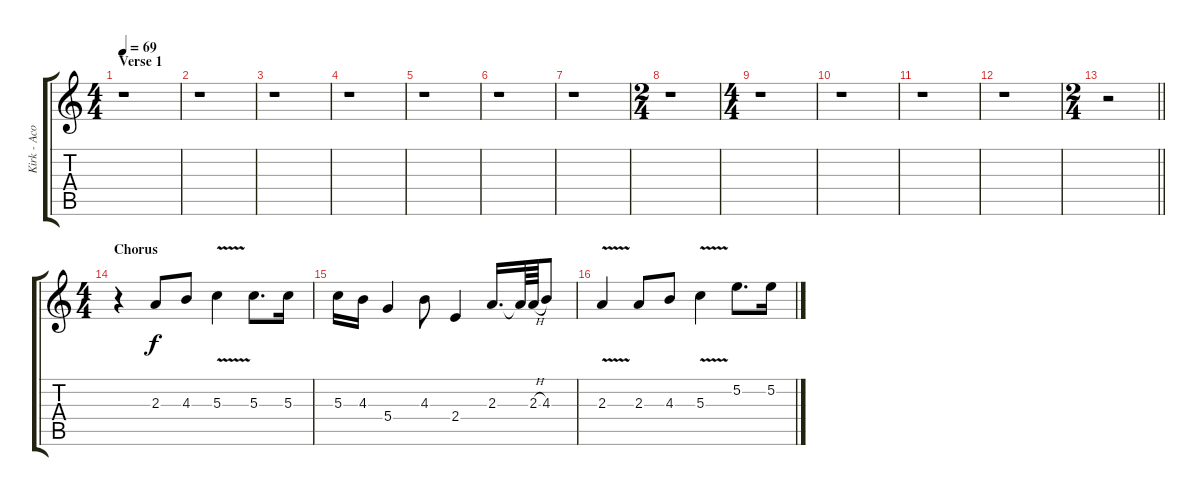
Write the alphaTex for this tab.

\track ("Kirk - Acoustic" "Kirk - Aco") {instrument acousticguitarsteel}
\staff {score tabs}
\tuning (E4 B3 G3 D3 A2 E2) {hide}
\ts (4 4)
\section ("" "Verse 1")
\tempo 69
\clef g2
\ks c
r.1{dy fff} |
r.1 |
r.1 |
r.1 |
r.1 |
r.1 |
r.1 |
\ts (2 4)
r.1 |
\ts (4 4)
r.1 |
r.1 |
r.1 |
r.1 |
\ts (2 4)
\barLineRight lightlight
r.2 |
\ts (4 4)
\section ("" "Chorus")
r.4 2.3.8{dy f} 4.3.8 5.3{v}.4 5.3.8{d} 5.3.16 |
5.3.16 4.3.16 5.4.4 4.3.8 2.4.4 2.3.16{d} 2.3{t}.64 2.3{h}.64 4.3.8 |
2.3{v}.4 2.3.8 4.3.8 5.3{v}.4 5.2.8{d} 5.2.16
